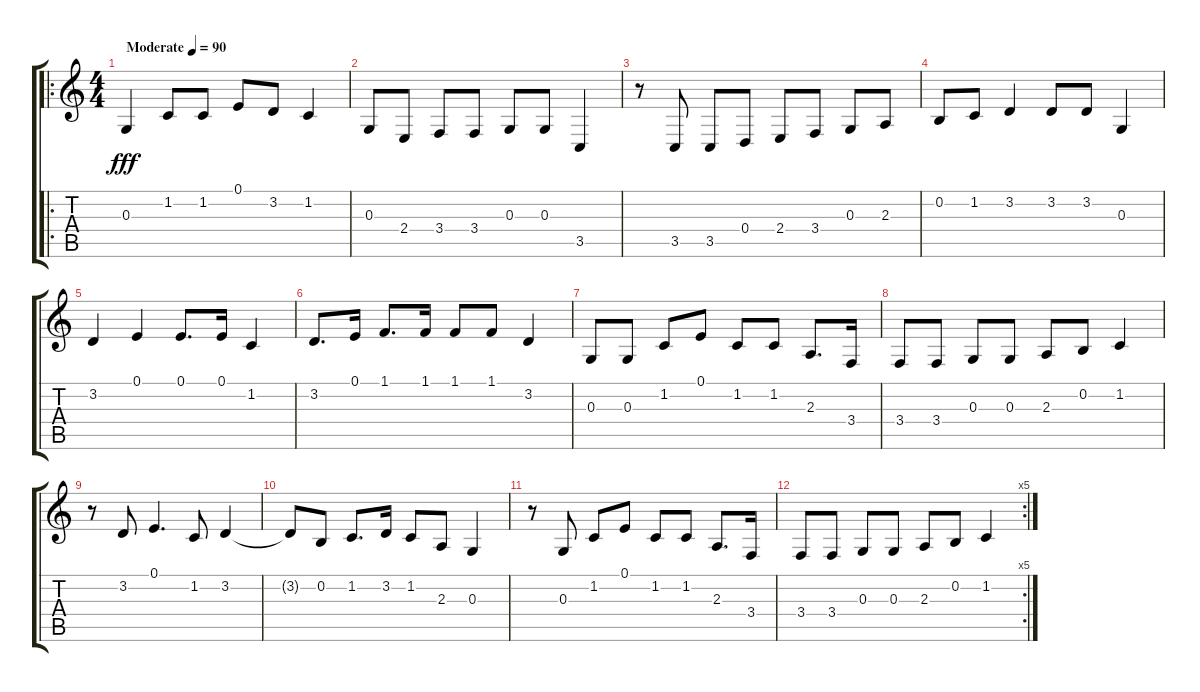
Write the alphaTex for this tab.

\track "" {instrument choiraahs}
\staff {score tabs}
\tuning (E4 B3 G3 D3 A2 E2) {hide}
\ro
\ts (4 4)
\tempo (90 "Moderate")
\clef g2
\ks c
0.3.4{dy fff instrument choiraahs} 1.2.8 1.2.8 0.1.8 3.2.8 1.2.4 |
0.3.8 2.4.8 3.4.8 3.4.8 0.3.8 0.3.8 3.5.4 |
r.8 3.5.8 3.5.8 0.4.8 2.4.8 3.4.8 0.3.8 2.3.8 |
0.2.8 1.2.8 3.2.4 3.2.8 3.2.8 0.3.4 |
3.2.4 0.1.4 0.1.8{d} 0.1.16 1.2.4 |
3.2.8{d} 0.1.16 1.1.8{d} 1.1.16 1.1.8 1.1.8 3.2.4 |
0.3.8 0.3.8 1.2.8 0.1.8 1.2.8 1.2.8 2.3.8{d} 3.4.16 |
3.4.8 3.4.8 0.3.8 0.3.8 2.3.8 0.2.8 1.2.4 |
r.8 3.2.8 0.1.4{d} 1.2.8 3.2.4 |
3.2{t}.8 0.2.8 1.2.8{d} 3.2.16 1.2.8 2.3.8 0.3.4 |
r.8 0.3.8 1.2.8 0.1.8 1.2.8 1.2.8 2.3.8{d} 3.4.16 |
\rc 5
3.4.8 3.4.8 0.3.8 0.3.8 2.3.8 0.2.8 1.2.4
